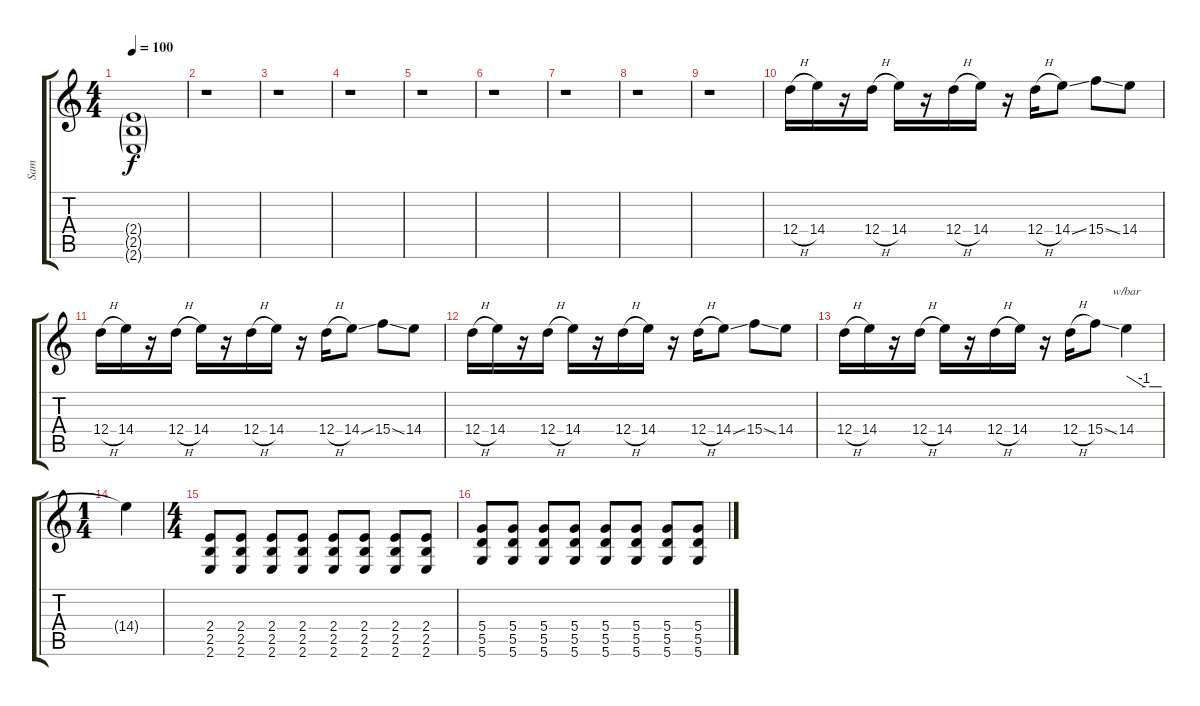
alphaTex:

\track ("Sam" "Sam") {instrument distortionguitar}
\staff {score tabs}
\tuning (E4 B3 G3 D3 A2 D2) {hide}
\ts (4 4)
\tempo 100
\clef g2
\ks c
(2.4{g} 2.5{g} 2.6{g}).1{dy f instrument distortionguitar} |
r.1 |
r.1 |
r.1 |
r.1 |
r.1 |
r.1 |
r.1 |
r.1 |
12.4{h}.16 14.4.16 r.16 12.4{h}.16 14.4.16 r.16 12.4{h}.16 14.4.16 r.16 12.4{h}.16 14.4{ss}.8 15.4{ss}.8 14.4.8 |
12.4{h}.16 14.4.16 r.16 12.4{h}.16 14.4.16 r.16 12.4{h}.16 14.4.16 r.16 12.4{h}.16 14.4{ss}.8 15.4{ss}.8 14.4.8 |
12.4{h}.16 14.4.16 r.16 12.4{h}.16 14.4.16 r.16 12.4{h}.16 14.4.16 r.16 12.4{h}.16 14.4{ss}.8 15.4{ss}.8 14.4.8 |
12.4{h}.16 14.4.16 r.16 12.4{h}.16 14.4.16 r.16 12.4{h}.16 14.4.16 r.16 12.4{h}.16 15.4{ss}.8 14.4.4{tbe (custom default 0 0 30 -4 45 -4 50 -4 60 -4)} |
\ts (1 4)
14.4{t}.4 |
\ts (4 4)
(2.4 2.5 2.6).8 (2.4 2.5 2.6).8 (2.4 2.5 2.6).8 (2.4 2.5 2.6).8 (2.4 2.5 2.6).8 (2.4 2.5 2.6).8 (2.4 2.5 2.6).8 (2.4 2.5 2.6).8 |
(5.4 5.5 5.6).8 (5.4 5.5 5.6).8 (5.4 5.5 5.6).8 (5.4 5.5 5.6).8 (5.4 5.5 5.6).8 (5.4 5.5 5.6).8 (5.4 5.5 5.6).8 (5.4 5.5 5.6).8
